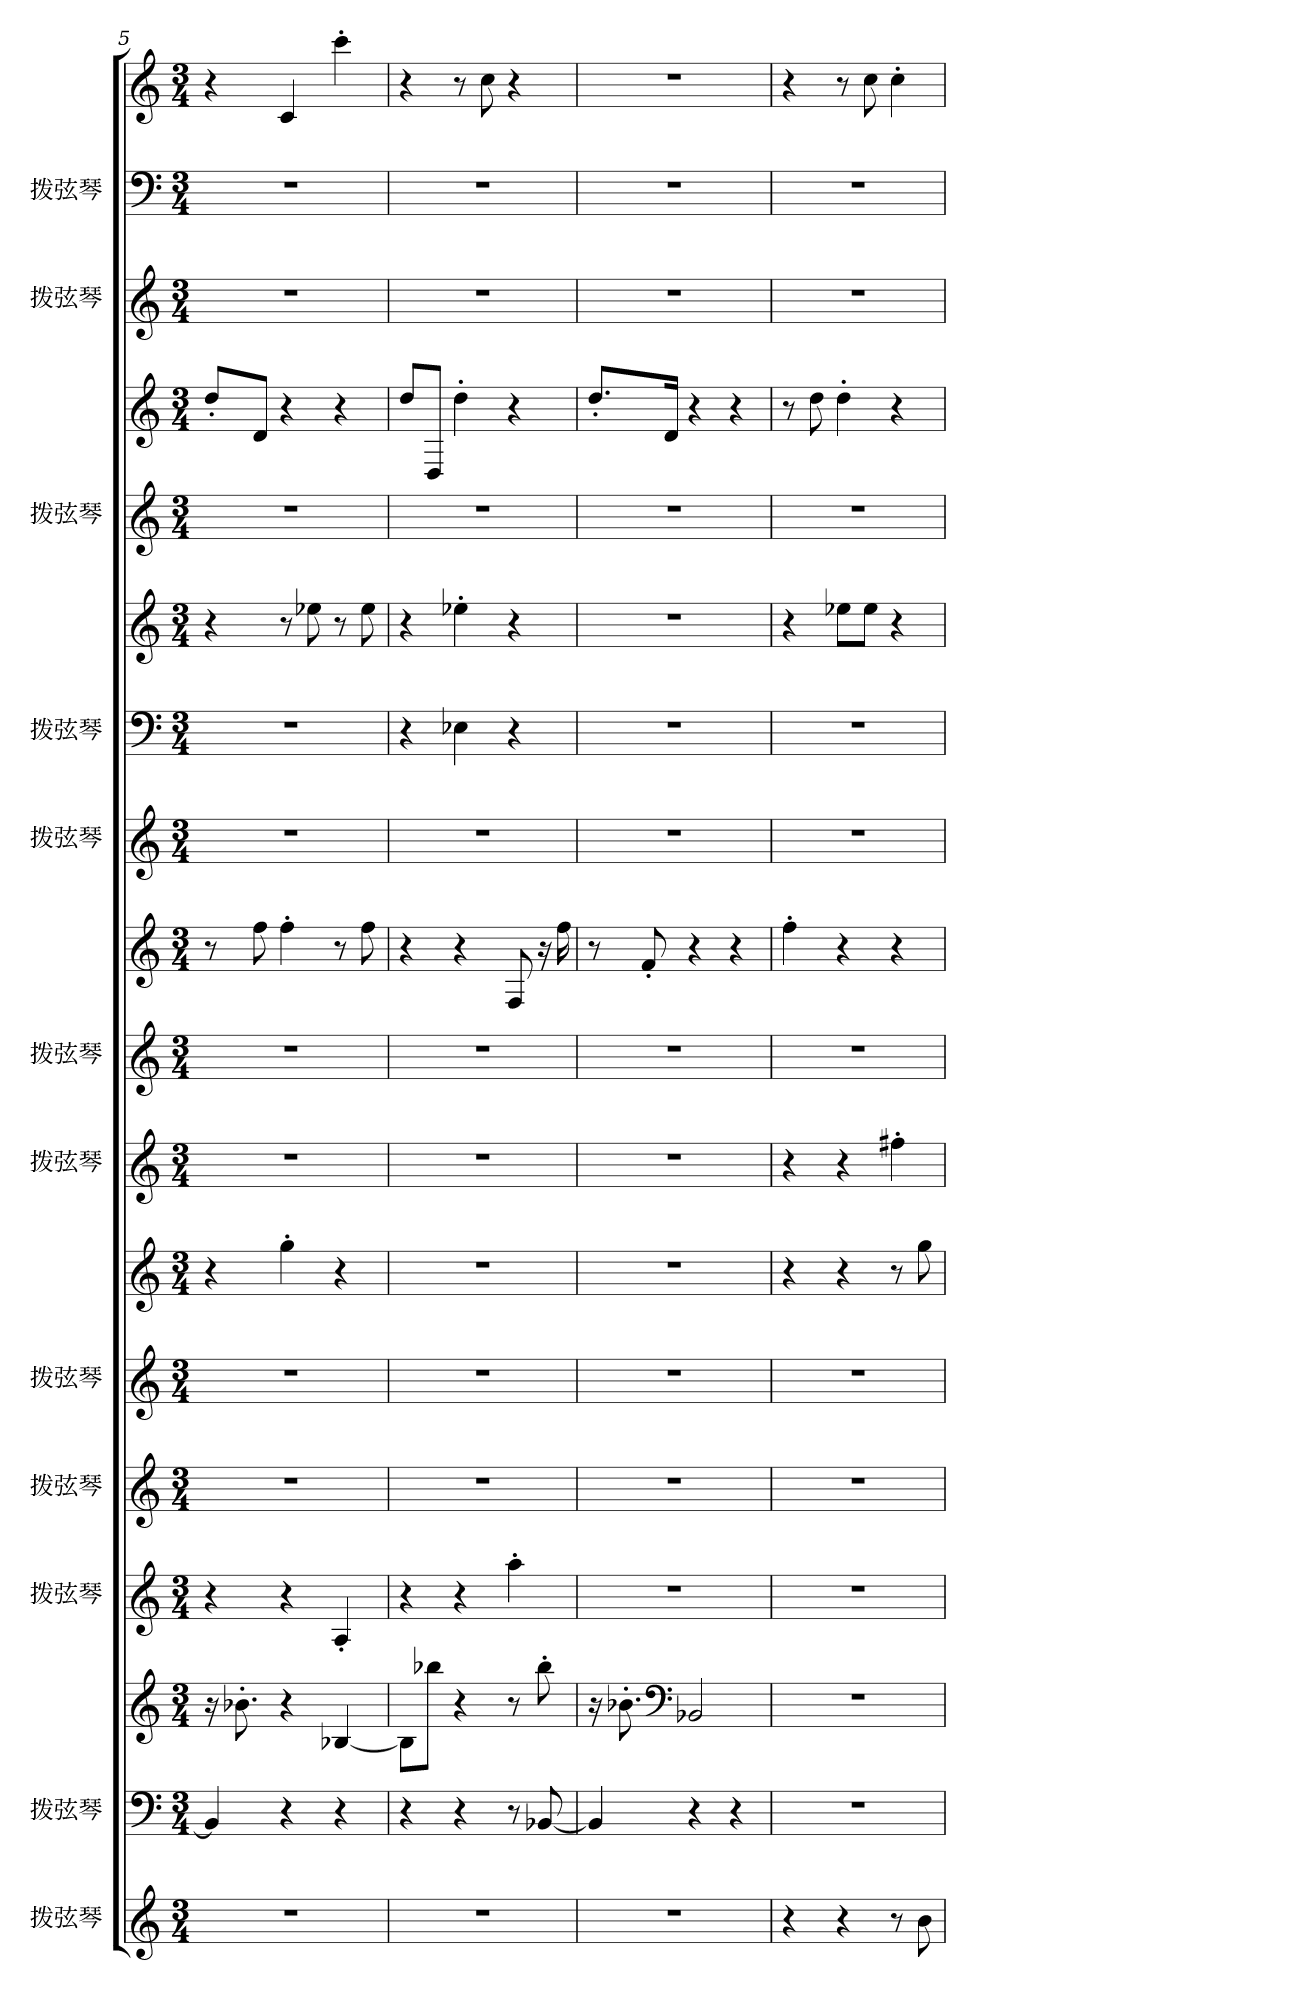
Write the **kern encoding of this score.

**kern	**kern	**kern	**kern	**kern	**kern	**kern	**kern	**kern	**kern	**kern	**kern	**kern	**kern	**kern	**kern	**kern	**kern
*part12	*part11	*part11	*part10	*part9	*part8	*part8	*part7	*part6	*part6	*part5	*part4	*part4	*part3	*part3	*part2	*part1	*part1
*staff18	*staff17	*staff16	*staff15	*staff14	*staff13	*staff12	*staff11	*staff10	*staff9	*staff8	*staff7	*staff6	*staff5	*staff4	*staff3	*staff2	*staff1
*I"拨弦琴	*I"拨弦琴	*	*I"拨弦琴	*I"拨弦琴	*I"拨弦琴	*	*I"拨弦琴	*I"拨弦琴	*	*I"拨弦琴	*I"拨弦琴	*	*I"拨弦琴	*	*I"拨弦琴	*I"拨弦琴	*
*clefG2	*clefF4	*clefG2	*clefG2	*clefG2	*clefG2	*clefG2	*clefG2	*clefG2	*clefG2	*clefG2	*clefF4	*clefG2	*clefG2	*clefG2	*clefG2	*clefF4	*clefG2
*k[]	*k[]	*k[]	*k[]	*k[]	*k[]	*k[]	*k[]	*k[]	*k[]	*k[]	*k[]	*k[]	*k[]	*k[]	*k[]	*k[]	*k[]
*M3/4	*M3/4	*M3/4	*M3/4	*M3/4	*M3/4	*M3/4	*M3/4	*M3/4	*M3/4	*M3/4	*M3/4	*M3/4	*M3/4	*M3/4	*M3/4	*M3/4	*M3/4
=5	=5	=5	=5	=5	=5	=5	=5	=5	=5	=5	=5	=5	=5	=5	=5	=5	=5
2.r	4BB-/]	16r	4r	2.r	2.r	4r	2.r	2.r	8r	2.r	2.r	4r	2.r	8dd'/L	2.r	2.r	4r
.	.	8.b-X'\	.	.	.	.	.	.	.	.	.	.	.	.	.	.	.
.	.	.	.	.	.	.	.	.	8ff\	.	.	.	.	8d/J	.	.	.
.	4r	4r	4r	.	.	4gg'\	.	.	4ff'\	.	.	8r	.	4r	.	.	4c/
.	.	.	.	.	.	.	.	.	.	.	.	8ee-X\	.	.	.	.	.
.	4r	[4B-X/	4A'/	.	.	4r	.	.	8r	.	.	8r	.	4r	.	.	4ccc'\
.	.	.	.	.	.	.	.	.	8ff\	.	.	8ee-\	.	.	.	.	.
!!LO:PB:g=z
=6	=6	=6	=6	=6	=6	=6	=6	=6	=6	=6	=6	=6	=6	=6	=6	=6	=6
2.r	4r	8B-\L]	4r	2.r	2.r	2.r	2.r	2.r	4r	2.r	4r	4r	2.r	8dd/L	2.r	2.r	4r
.	.	8bb-X\J	.	.	.	.	.	.	.	.	.	.	.	8D/J	.	.	.
.	4r	4r	4r	.	.	.	.	.	4r	.	4E-X\	4ee-X'\	.	4dd'\	.	.	8r
.	.	.	.	.	.	.	.	.	.	.	.	.	.	.	.	.	8cc\
.	8r	8r	4aa'\	.	.	.	.	.	8F/	.	4r	4r	.	4r	.	.	4r
.	[8BB-X/	8bb-'\	.	.	.	.	.	.	16r	.	.	.	.	.	.	.	.
.	.	.	.	.	.	.	.	.	16ff\	.	.	.	.	.	.	.	.
=7	=7	=7	=7	=7	=7	=7	=7	=7	=7	=7	=7	=7	=7	=7	=7	=7	=7
2.r	4BB-/]	16r	2.r	2.r	2.r	2.r	2.r	2.r	8r	2.r	2.r	2.r	2.r	8.dd'/L	2.r	2.r	2.r
.	.	8.b-X'\	.	.	.	.	.	.	.	.	.	.	.	.	.	.	.
.	.	.	.	.	.	.	.	.	8f'/	.	.	.	.	.	.	.	.
.	.	.	.	.	.	.	.	.	.	.	.	.	.	16d/Jk	.	.	.
*	*	*clefF4	*	*	*	*	*	*	*	*	*	*	*	*	*	*	*
.	4r	2BB-X/	.	.	.	.	.	.	4r	.	.	.	.	4r	.	.	.
.	4r	.	.	.	.	.	.	.	4r	.	.	.	.	4r	.	.	.
=8	=8	=8	=8	=8	=8	=8	=8	=8	=8	=8	=8	=8	=8	=8	=8	=8	=8
4r	2.r	2.r	2.r	2.r	2.r	4r	4r	2.r	4ff'\	2.r	2.r	4r	2.r	8r	2.r	2.r	4r
.	.	.	.	.	.	.	.	.	.	.	.	.	.	8dd\	.	.	.
4r	.	.	.	.	.	4r	4r	.	4r	.	.	8ee-X\L	.	4dd'\	.	.	8r
.	.	.	.	.	.	.	.	.	.	.	.	8ee-\J	.	.	.	.	8cc\
8r	.	.	.	.	.	8r	4ff#X'\	.	4r	.	.	4r	.	4r	.	.	4cc'\
8b\	.	.	.	.	.	8gg\	.	.	.	.	.	.	.	.	.	.	.
=	=	=	=	=	=	=	=	=	=	=	=	=	=	=	=	=	=
*-	*-	*-	*-	*-	*-	*-	*-	*-	*-	*-	*-	*-	*-	*-	*-	*-	*-
